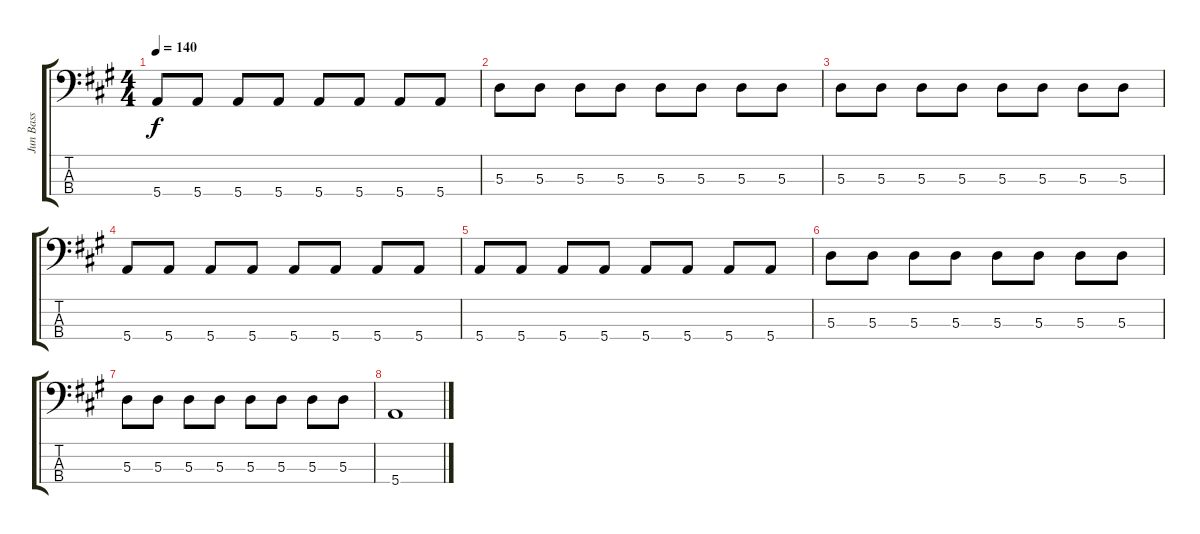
\track ("Jun Bass" "Jun Bass") {instrument electricbassfinger}
\staff {score tabs}
\tuning (G2 D2 A1 E1) {hide}
\ts (4 4)
\tempo 140
\clef f4
\ks a
5.4.8{dy f} 5.4.8 5.4.8 5.4.8 5.4.8 5.4.8 5.4.8 5.4.8 |
5.3.8 5.3.8 5.3.8 5.3.8 5.3.8 5.3.8 5.3.8 5.3.8 |
5.3.8 5.3.8 5.3.8 5.3.8 5.3.8 5.3.8 5.3.8 5.3.8 |
5.4.8 5.4.8 5.4.8 5.4.8 5.4.8 5.4.8 5.4.8 5.4.8 |
5.4.8 5.4.8 5.4.8 5.4.8 5.4.8 5.4.8 5.4.8 5.4.8 |
5.3.8 5.3.8 5.3.8 5.3.8 5.3.8 5.3.8 5.3.8 5.3.8 |
5.3.8 5.3.8 5.3.8 5.3.8 5.3.8 5.3.8 5.3.8 5.3.8 |
5.4.1
